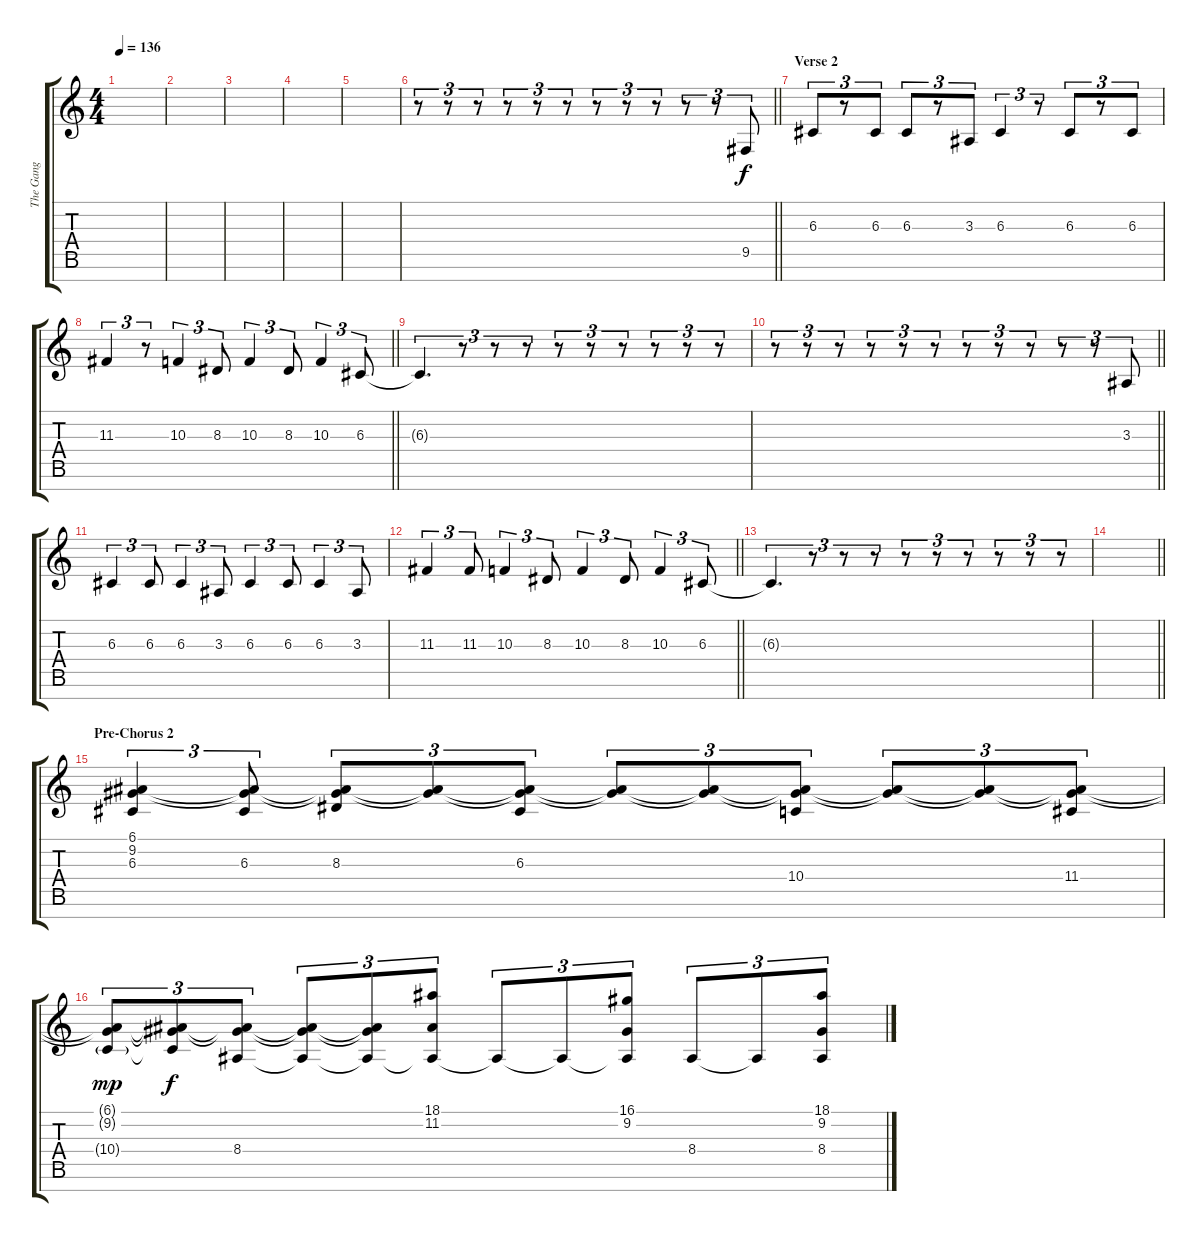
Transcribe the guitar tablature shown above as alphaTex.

\track ("The Gang" "The Gang") {instrument voiceoohs}
\staff {score tabs}
\tuning (E4 B3 G3 D3 A2 E2 B1) {hide}
\ts (4 4)
\tempo 136
\clef g2
\ks c
|
|
|
|
|
\barLineRight lightlight
r.8{tu (3 2)} r.8{tu (3 2)} r.8{tu (3 2)} r.8{tu (3 2)} r.8{tu (3 2)} r.8{tu (3 2)} r.8{tu (3 2)} r.8{tu (3 2)} r.8{tu (3 2)} r.8{tu (3 2)} r.8{tu (3 2)} 9.5.8{tu (3 2)} |
\section ("" "Verse 2")
6.3.8{tu (3 2)} r.8{tu (3 2)} 6.3.8{tu (3 2)} 6.3.8{tu (3 2)} r.8{tu (3 2)} 3.3.8{tu (3 2)} 6.3.4{tu (3 2)} r.8{tu (3 2)} 6.3.8{tu (3 2)} r.8{tu (3 2)} 6.3.8{tu (3 2)} |
\barLineRight lightlight
11.3.4{tu (3 2)} r.8{tu (3 2)} 10.3.4{tu (3 2)} 8.3.8{tu (3 2)} 10.3.4{tu (3 2)} 8.3.8{tu (3 2)} 10.3.4{tu (3 2)} 6.3.8{tu (3 2)} |
6.3{t}.4{d tu (3 2)} r.8{tu (3 2)} r.8{tu (3 2)} r.8{tu (3 2)} r.8{tu (3 2)} r.8{tu (3 2)} r.8{tu (3 2)} r.8{tu (3 2)} r.8{tu (3 2)} r.8{tu (3 2)} |
\barLineRight lightlight
r.8{tu (3 2)} r.8{tu (3 2)} r.8{tu (3 2)} r.8{tu (3 2)} r.8{tu (3 2)} r.8{tu (3 2)} r.8{tu (3 2)} r.8{tu (3 2)} r.8{tu (3 2)} r.8{tu (3 2)} r.8{tu (3 2)} 3.3.8{tu (3 2)} |
6.3.4{tu (3 2)} 6.3.8{tu (3 2)} 6.3.4{tu (3 2)} 3.3.8{tu (3 2)} 6.3.4{tu (3 2)} 6.3.8{tu (3 2)} 6.3.4{tu (3 2)} 3.3.8{tu (3 2)} |
\barLineRight lightlight
11.3.4{tu (3 2)} 11.3.8{tu (3 2)} 10.3.4{tu (3 2)} 8.3.8{tu (3 2)} 10.3.4{tu (3 2)} 8.3.8{tu (3 2)} 10.3.4{tu (3 2)} 6.3.8{tu (3 2)} |
6.3{t}.4{d tu (3 2)} r.8{tu (3 2)} r.8{tu (3 2)} r.8{tu (3 2)} r.8{tu (3 2)} r.8{tu (3 2)} r.8{tu (3 2)} r.8{tu (3 2)} r.8{tu (3 2)} r.8{tu (3 2)} |
\barLineRight lightlight
|
\section ("" "Pre-Chorus 2")
(6.1 9.2 6.3).4{tu (3 2)} (6.1{t} 9.2{t} 6.3).8{tu (3 2)} (6.1{t} 9.2{t} 8.3).8{tu (3 2)} (6.1{t} 9.2{t}).8{tu (3 2)} (6.1{t} 9.2{t} 6.3).8{tu (3 2)} (6.1{t} 9.2{t}).8{tu (3 2)} (6.1{t} 9.2{t}).8{tu (3 2)} (6.1{t} 9.2{t} 10.4).8{tu (3 2)} (6.1{t} 9.2{t}).8{tu (3 2)} (6.1{t} 9.2{t}).8{tu (3 2)} (6.1{t} 9.2{t} 11.4).8{tu (3 2)} |
(6.1{t} 9.2{t} 10.4{g}).8{tu (3 2) dy mp} (6.1{t} 9.2{t} 10.4{t}).8{tu (3 2) dy f} (6.1{t} 9.2{t} 8.4).8{tu (3 2)} (6.1{t} 9.2{t} 8.4{t}).8{tu (3 2)} (6.1{t} 9.2{t} 8.4{t}).8{tu (3 2)} (18.1 11.2 8.4{t}).8{tu (3 2)} 8.4{t}.8{tu (3 2)} 8.4{t}.8{tu (3 2)} (16.1 9.2 8.4{t}).8{tu (3 2)} 8.4.8{tu (3 2)} 8.4{t}.8{tu (3 2)} (18.1 9.2{sl} 8.4).8{tu (3 2)}
